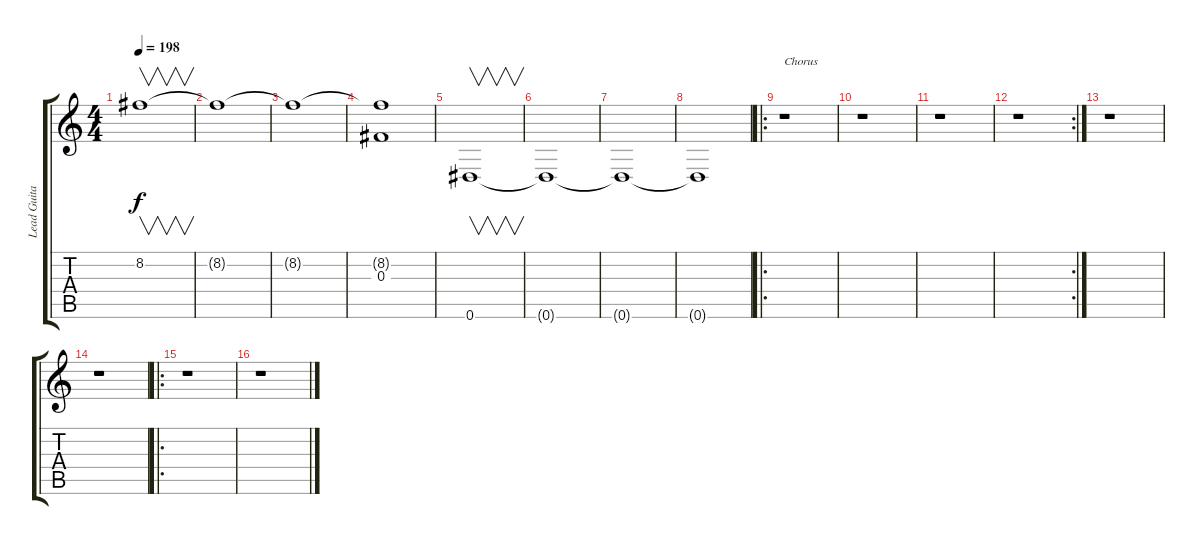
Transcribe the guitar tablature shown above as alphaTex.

\track ("Lead Guitar I" "Lead Guita") {instrument distortionguitar}
\staff {score tabs}
\tuning (Eb4 Bb3 Gb3 Db3 Ab2 Eb2) {hide}
\ts (4 4)
\tempo 198
\clef g2
\ks c
8.2.1{v dy f} |
8.2{t}.1 |
8.2{t}.1 |
(8.2{t} 0.3).1 |
0.6.1{v} |
0.6{t}.1 |
0.6{t}.1 |
0.6{t}.1 |
\ro
r.1{txt "Chorus"} |
r.1 |
r.1 |
\rc 2
r.1 |
r.1 |
r.1 |
\ro
r.1 |
r.1
